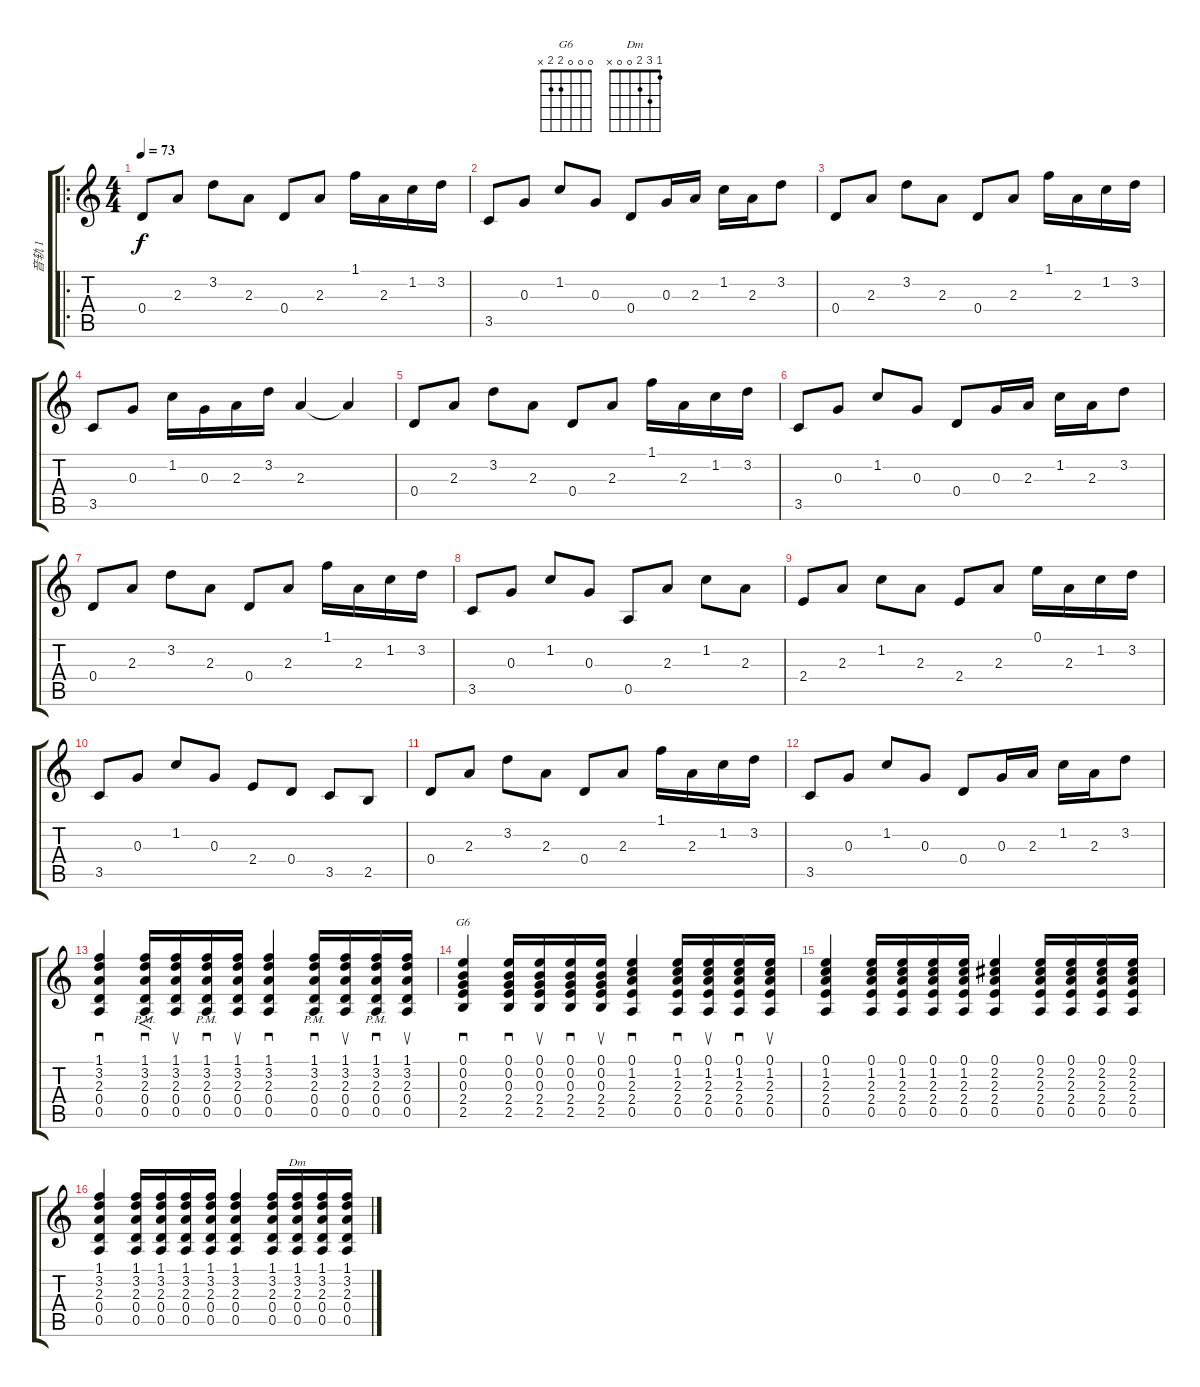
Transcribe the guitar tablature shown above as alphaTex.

\track ("音轨 1" "音轨 1") {instrument acousticguitarsteel}
\staff {score tabs}
\tuning (E4 B3 G3 D3 A2 E2) {hide}
\chord ("G6" 0 0 0 2 2 x)
\chord ("Dm" 1 3 2 0 0 x)
\ro
\ts (4 4)
\tempo 73
\clef g2
\ks c
0.4.8{dy f instrument acousticguitarsteel} 2.3.8 3.2.8 2.3.8 0.4.8 2.3.8 1.1.16 2.3.16 1.2.16 3.2.16 |
3.5.8 0.3.8 1.2.8 0.3.8 0.4.8 0.3.16 2.3.16 1.2.16 2.3.16 3.2.8 |
0.4.8 2.3.8 3.2.8 2.3.8 0.4.8 2.3.8 1.1.16 2.3.16 1.2.16 3.2.16 |
3.5.8 0.3.8 1.2.16 0.3.16 2.3.16 3.2.16 2.3.4 2.3{t}.4 |
0.4.8 2.3.8 3.2.8 2.3.8 0.4.8 2.3.8 1.1.16 2.3.16 1.2.16 3.2.16 |
3.5.8 0.3.8 1.2.8 0.3.8 0.4.8 0.3.16 2.3.16 1.2.16 2.3.16 3.2.8 |
0.4.8 2.3.8 3.2.8 2.3.8 0.4.8 2.3.8 1.1.16 2.3.16 1.2.16 3.2.16 |
3.5.8 0.3.8 1.2.8 0.3.8 0.5.8 2.3.8 1.2.8 2.3.8 |
2.4.8 2.3.8 1.2.8 2.3.8 2.4.8 2.3.8 0.1.16 2.3.16 1.2.16 3.2.16 |
3.5.8 0.3.8 1.2.8 0.3.8 2.4.8 0.4.8 3.5.8 2.5.8 |
0.4.8 2.3.8 3.2.8 2.3.8 0.4.8 2.3.8 1.1.16 2.3.16 1.2.16 3.2.16 |
3.5.8 0.3.8 1.2.8 0.3.8 0.4.8 0.3.16 2.3.16 1.2.16 2.3.16 3.2.8 |
(1.1 3.2 2.3 0.4 0.5).4{sd} (1.1 3.2 2.3 0.4{pm} 0.5).16{f sd} (1.1 3.2 2.3 0.4 0.5).16{su} (1.1 3.2 2.3{pm} 0.4 0.5).16{sd} (1.1 3.2 2.3 0.4 0.5).16{su} (1.1 3.2 2.3 0.4 0.5).4{sd} (1.1 3.2{pm} 2.3 0.4 0.5).16{sd} (1.1 3.2 2.3 0.4 0.5).16{su} (1.1{pm} 3.2 2.3 0.4 0.5).16{sd} (1.1 3.2 2.3 0.4 0.5).16{su} |
(0.1 0.2 0.3 2.4 2.5).4{sd ch "G6"} (0.1 0.2 0.3 2.4 2.5).16{sd} (0.1 0.2 0.3 2.4 2.5).16{su} (0.1 0.2 0.3 2.4 2.5).16{sd} (0.1 0.2 0.3 2.4 2.5).16{su} (0.1 1.2 2.3 2.4 0.5).4{sd} (0.1 1.2 2.3 2.4 0.5).16{sd} (0.1 1.2 2.3 2.4 0.5).16{su} (0.1 1.2 2.3 2.4 0.5).16{sd} (0.1 1.2 2.3 2.4 0.5).16{su} |
(0.1 1.2 2.3 2.4 0.5).4 (0.1 1.2 2.3 2.4 0.5).16 (0.1 1.2 2.3 2.4 0.5).16 (0.1 1.2 2.3 2.4 0.5).16 (0.1 1.2 2.3 2.4 0.5).16 (0.1 2.2 2.3 2.4 0.5).4 (0.1 2.2 2.3 2.4 0.5).16 (0.1 2.2 2.3 2.4 0.5).16 (0.1 2.2 2.3 2.4 0.5).16 (0.1 2.2 2.3 2.4 0.5).16 |
(1.1 3.2 2.3 0.4 0.5).4 (1.1 3.2 2.3 0.4 0.5).16 (1.1 3.2 2.3 0.4 0.5).16 (1.1 3.2 2.3 0.4 0.5).16 (1.1 3.2 2.3 0.4 0.5).16 (1.1 3.2 2.3 0.4 0.5).4 (1.1 3.2 2.3 0.4 0.5).16 (1.1 3.2 2.3 0.4 0.5).16{ch "Dm"} (1.1 3.2 2.3 0.4 0.5).16 (1.1 3.2 2.3 0.4 0.5).16
